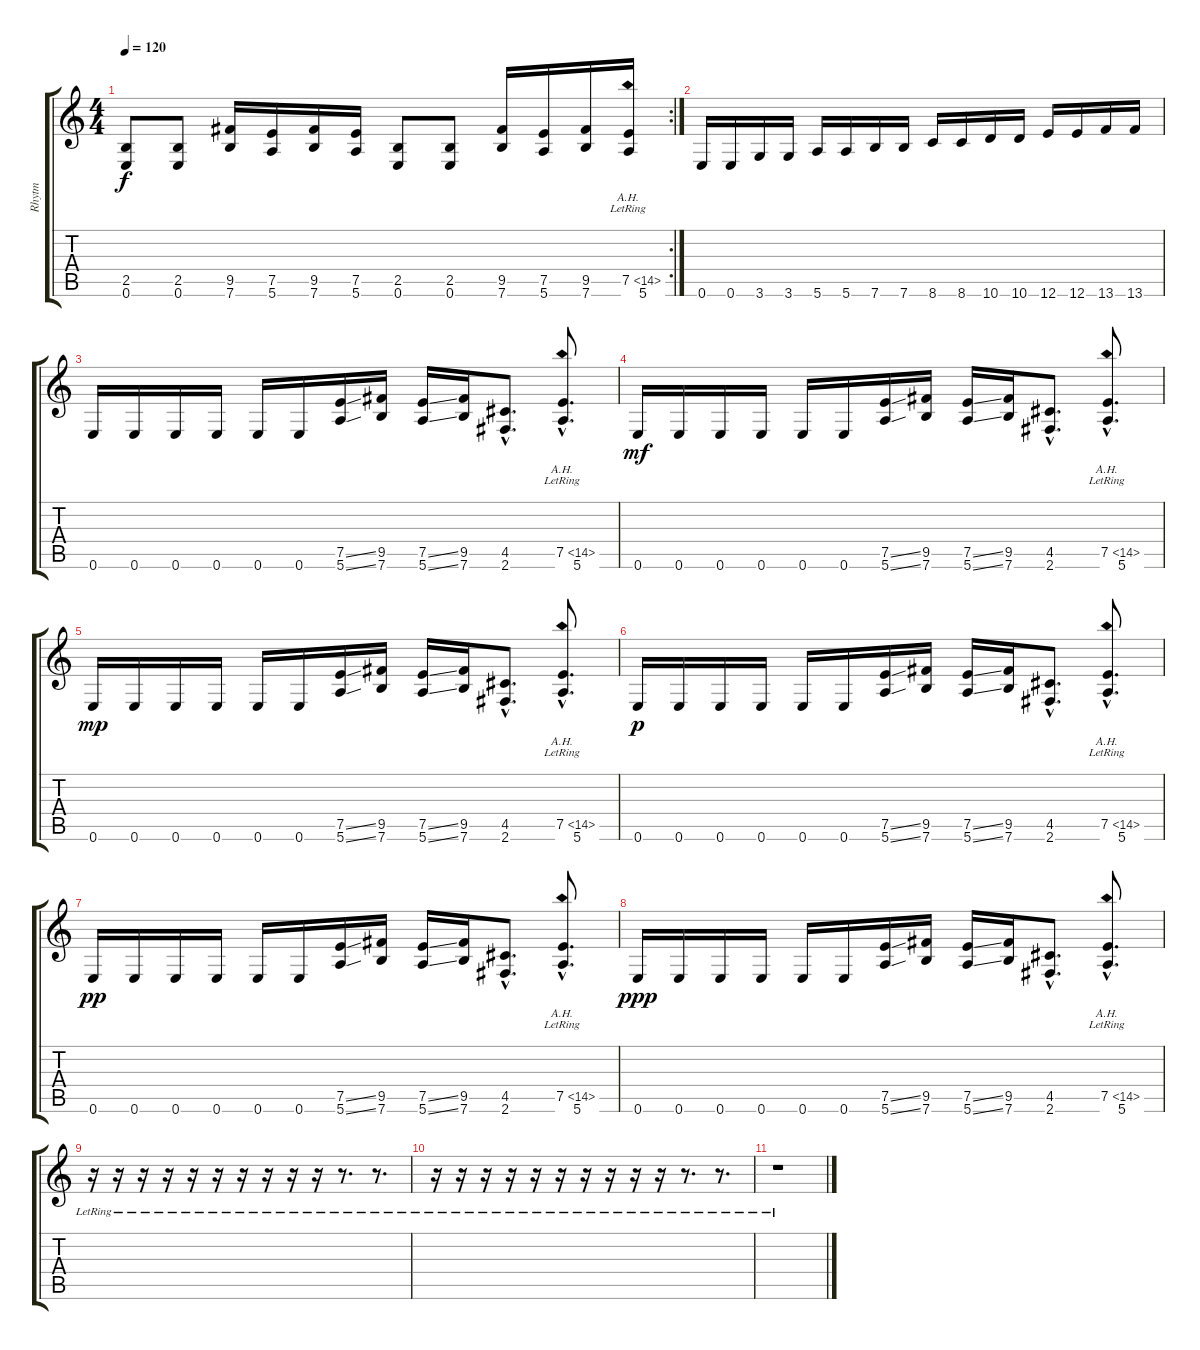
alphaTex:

\track ("Rhytm" "Rhytm") {instrument distortionguitar}
\staff {score tabs}
\tuning (E4 B3 G3 D3 A2 E2) {hide}
\rc 2
\ts (4 4)
\tempo 120
\clef g2
\ks c
(2.5 0.6).8{dy f} (2.5 0.6).8 (9.5 7.6).16 (7.5 5.6).16 (9.5 7.6).16 (7.5 5.6).16 (2.5 0.6).8 (2.5 0.6).8 (9.5 7.6).16 (7.5 5.6).16 (9.5 7.6).16 (7.5{ah 7 lr} 5.6).16 |
0.6.16 0.6.16 3.6.16 3.6.16 5.6.16 5.6.16 7.6.16 7.6.16 8.6.16 8.6.16 10.6.16 10.6.16 12.6.16 12.6.16 13.6.16 13.6.16 |
0.6.16 0.6.16 0.6.16 0.6.16 0.6.16 0.6.16 (7.5{ss} 5.6{ss}).16 (9.5 7.6).16 (7.5{ss} 5.6{ss}).16 (9.5 7.6).16 (4.5{hac} 2.6{hac}).8{d} (7.5{ah 7 hac lr} 5.6{hac}).8{d} |
0.6.16{dy mf} 0.6.16 0.6.16 0.6.16 0.6.16 0.6.16 (7.5{ss} 5.6{ss}).16 (9.5 7.6).16 (7.5{ss} 5.6{ss}).16 (9.5 7.6).16 (4.5{hac} 2.6{hac}).8{d} (7.5{ah 7 hac lr} 5.6{hac}).8{d} |
0.6.16{dy mp} 0.6.16 0.6.16 0.6.16 0.6.16 0.6.16 (7.5{ss} 5.6{ss}).16 (9.5 7.6).16 (7.5{ss} 5.6{ss}).16 (9.5 7.6).16 (4.5{hac} 2.6{hac}).8{d} (7.5{ah 7 hac lr} 5.6{hac}).8{d} |
0.6.16{dy p} 0.6.16 0.6.16 0.6.16 0.6.16 0.6.16 (7.5{ss} 5.6{ss}).16 (9.5 7.6).16 (7.5{ss} 5.6{ss}).16 (9.5 7.6).16 (4.5{hac} 2.6{hac}).8{d} (7.5{ah 7 hac lr} 5.6{hac}).8{d} |
0.6.16{dy pp} 0.6.16 0.6.16 0.6.16 0.6.16 0.6.16 (7.5{ss} 5.6{ss}).16 (9.5 7.6).16 (7.5{ss} 5.6{ss}).16 (9.5 7.6).16 (4.5{hac} 2.6{hac}).8{d} (7.5{ah 7 hac lr} 5.6{hac}).8{d} |
0.6.16{dy ppp} 0.6.16 0.6.16 0.6.16 0.6.16 0.6.16 (7.5{ss} 5.6{ss}).16 (9.5 7.6).16 (7.5{ss} 5.6{ss}).16 (9.5 7.6).16 (4.5{hac} 2.6{hac}).8{d} (7.5{ah 7 hac lr} 5.6{hac}).8{d} |
r.16 r.16 r.16 r.16 r.16 r.16 r.16 r.16 r.16 r.16 r.8{d} r.8{d} |
r.16 r.16 r.16 r.16 r.16 r.16 r.16 r.16 r.16 r.16 r.8{d} r.8{d} |
r.1
